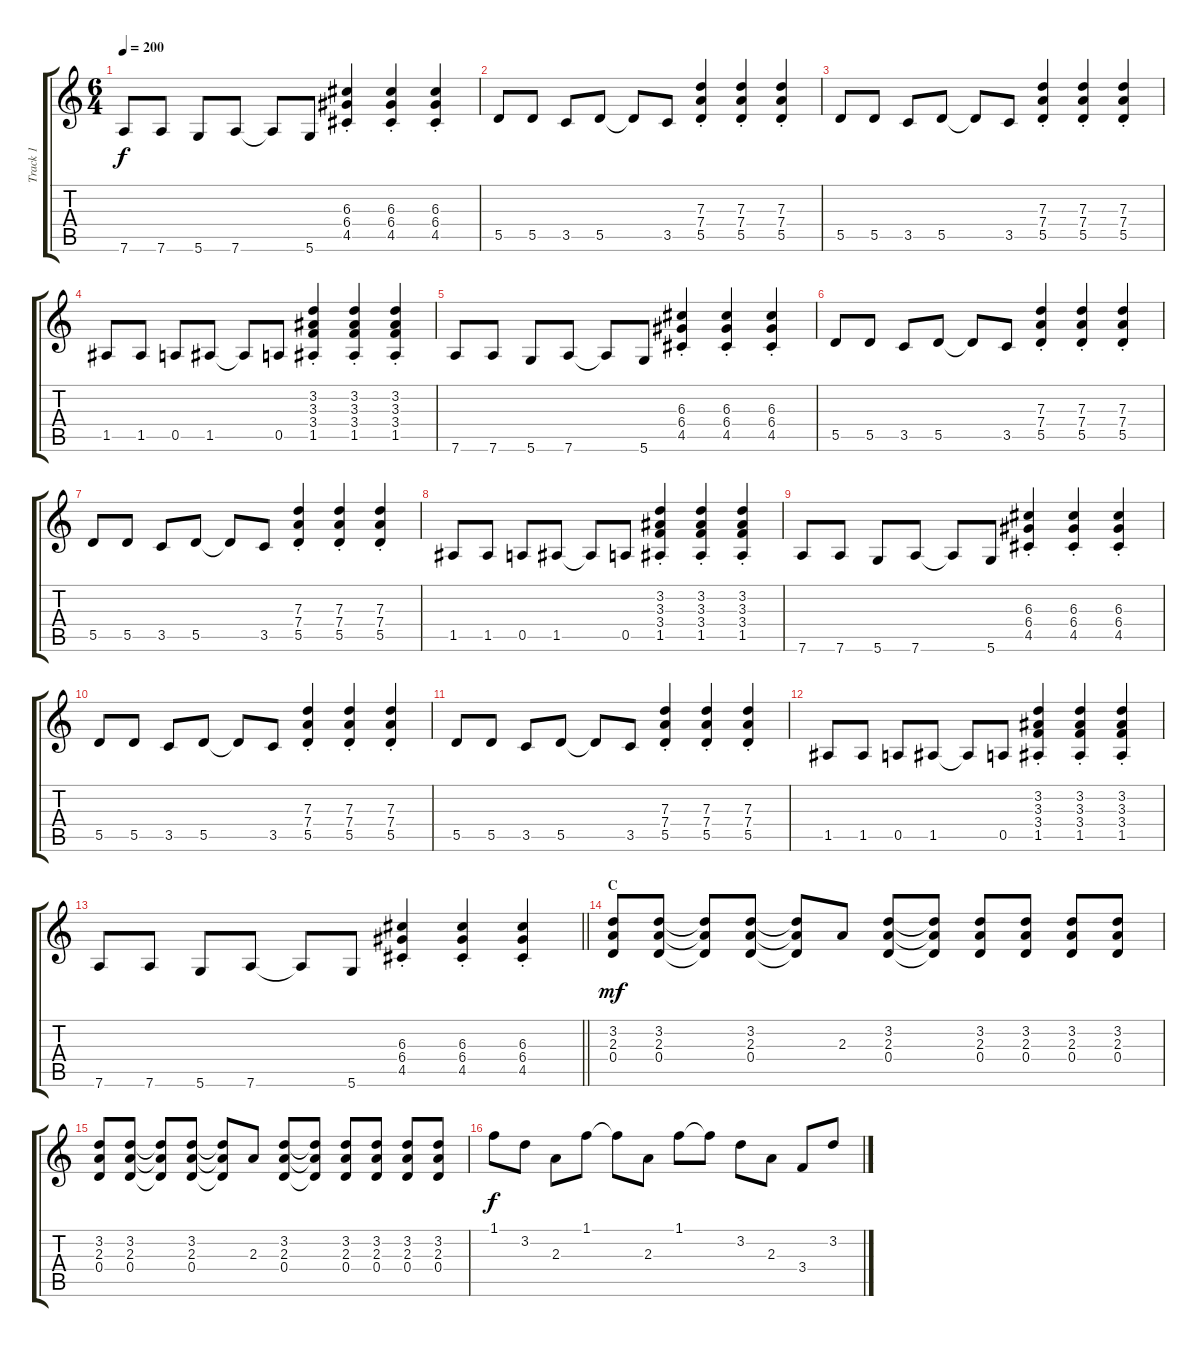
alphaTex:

\track ("Track 1" "Track 1") {instrument distortionguitar}
\staff {score tabs}
\tuning (E4 B3 G3 D3 A2 D2) {hide}
\ts (6 4)
\tempo 200
\clef g2
\ks c
7.6.8{dy f} 7.6.8 5.6.8 7.6.8 7.6{t}.8 5.6.8 (6.3{st} 6.4{st} 4.5{st}).4 (6.3{st} 6.4{st} 4.5{st}).4 (6.3{st} 6.4{st} 4.5{st}).4 |
5.5.8 5.5.8 3.5.8 5.5.8 5.5{t}.8 3.5.8 (7.3{st} 7.4{st} 5.5{st}).4 (7.3{st} 7.4{st} 5.5{st}).4 (7.3{st} 7.4{st} 5.5{st}).4 |
5.5.8 5.5.8 3.5.8 5.5.8 5.5{t}.8 3.5.8 (7.3{st} 7.4{st} 5.5{st}).4 (7.3{st} 7.4{st} 5.5{st}).4 (7.3{st} 7.4{st} 5.5{st}).4 |
1.5.8 1.5.8 0.5.8 1.5.8 1.5{t}.8 0.5.8 (3.2{st} 3.3{st} 3.4{st} 1.5{st}).4 (3.2{st} 3.3{st} 3.4{st} 1.5{st}).4 (3.2{st} 3.3{st} 3.4{st} 1.5{st}).4 |
7.6.8 7.6.8 5.6.8 7.6.8 7.6{t}.8 5.6.8 (6.3{st} 6.4{st} 4.5{st}).4 (6.3{st} 6.4{st} 4.5{st}).4 (6.3{st} 6.4{st} 4.5{st}).4 |
5.5.8 5.5.8 3.5.8 5.5.8 5.5{t}.8 3.5.8 (7.3{st} 7.4{st} 5.5{st}).4 (7.3{st} 7.4{st} 5.5{st}).4 (7.3{st} 7.4{st} 5.5{st}).4 |
5.5.8 5.5.8 3.5.8 5.5.8 5.5{t}.8 3.5.8 (7.3{st} 7.4{st} 5.5{st}).4 (7.3{st} 7.4{st} 5.5{st}).4 (7.3{st} 7.4{st} 5.5{st}).4 |
1.5.8 1.5.8 0.5.8 1.5.8 1.5{t}.8 0.5.8 (3.2{st} 3.3{st} 3.4{st} 1.5{st}).4 (3.2{st} 3.3{st} 3.4{st} 1.5{st}).4 (3.2{st} 3.3{st} 3.4{st} 1.5{st}).4 |
7.6.8 7.6.8 5.6.8 7.6.8 7.6{t}.8 5.6.8 (6.3{st} 6.4{st} 4.5{st}).4 (6.3{st} 6.4{st} 4.5{st}).4 (6.3{st} 6.4{st} 4.5{st}).4 |
5.5.8 5.5.8 3.5.8 5.5.8 5.5{t}.8 3.5.8 (7.3{st} 7.4{st} 5.5{st}).4 (7.3{st} 7.4{st} 5.5{st}).4 (7.3{st} 7.4{st} 5.5{st}).4 |
5.5.8 5.5.8 3.5.8 5.5.8 5.5{t}.8 3.5.8 (7.3{st} 7.4{st} 5.5{st}).4 (7.3{st} 7.4{st} 5.5{st}).4 (7.3{st} 7.4{st} 5.5{st}).4 |
1.5.8 1.5.8 0.5.8 1.5.8 1.5{t}.8 0.5.8 (3.2{st} 3.3{st} 3.4{st} 1.5{st}).4 (3.2{st} 3.3{st} 3.4{st} 1.5{st}).4 (3.2{st} 3.3{st} 3.4{st} 1.5{st}).4 |
\barLineRight lightlight
7.6.8 7.6.8 5.6.8 7.6.8 7.6{t}.8 5.6.8 (6.3{st} 6.4{st} 4.5{st}).4 (6.3{st} 6.4{st} 4.5{st}).4 (6.3{st} 6.4{st} 4.5{st}).4 |
\section ("" "C")
(3.2 2.3 0.4).8{dy mf instrument distortionguitar} (3.2 2.3 0.4).8 (3.2{t} 2.3{t} 0.4{t}).8 (3.2 2.3 0.4).8 (3.2{t} 2.3{t} 0.4{t}).8 2.3.8 (3.2 2.3 0.4).8 (3.2{t} 2.3{t} 0.4{t}).8 (3.2 2.3 0.4).8 (3.2 2.3 0.4).8 (3.2 2.3 0.4).8 (3.2 2.3 0.4).8 |
(3.2 2.3 0.4).8 (3.2 2.3 0.4).8 (3.2{t} 2.3{t} 0.4{t}).8 (3.2 2.3 0.4).8 (3.2{t} 2.3{t} 0.4{t}).8 2.3.8 (3.2 2.3 0.4).8 (3.2{t} 2.3{t} 0.4{t}).8 (3.2 2.3 0.4).8 (3.2 2.3 0.4).8 (3.2 2.3 0.4).8 (3.2 2.3 0.4).8 |
1.1.8{dy f} 3.2.8 2.3.8 1.1.8 1.1{t}.8 2.3.8 1.1.8 1.1{t}.8 3.2.8 2.3.8 3.4.8 3.2.8
